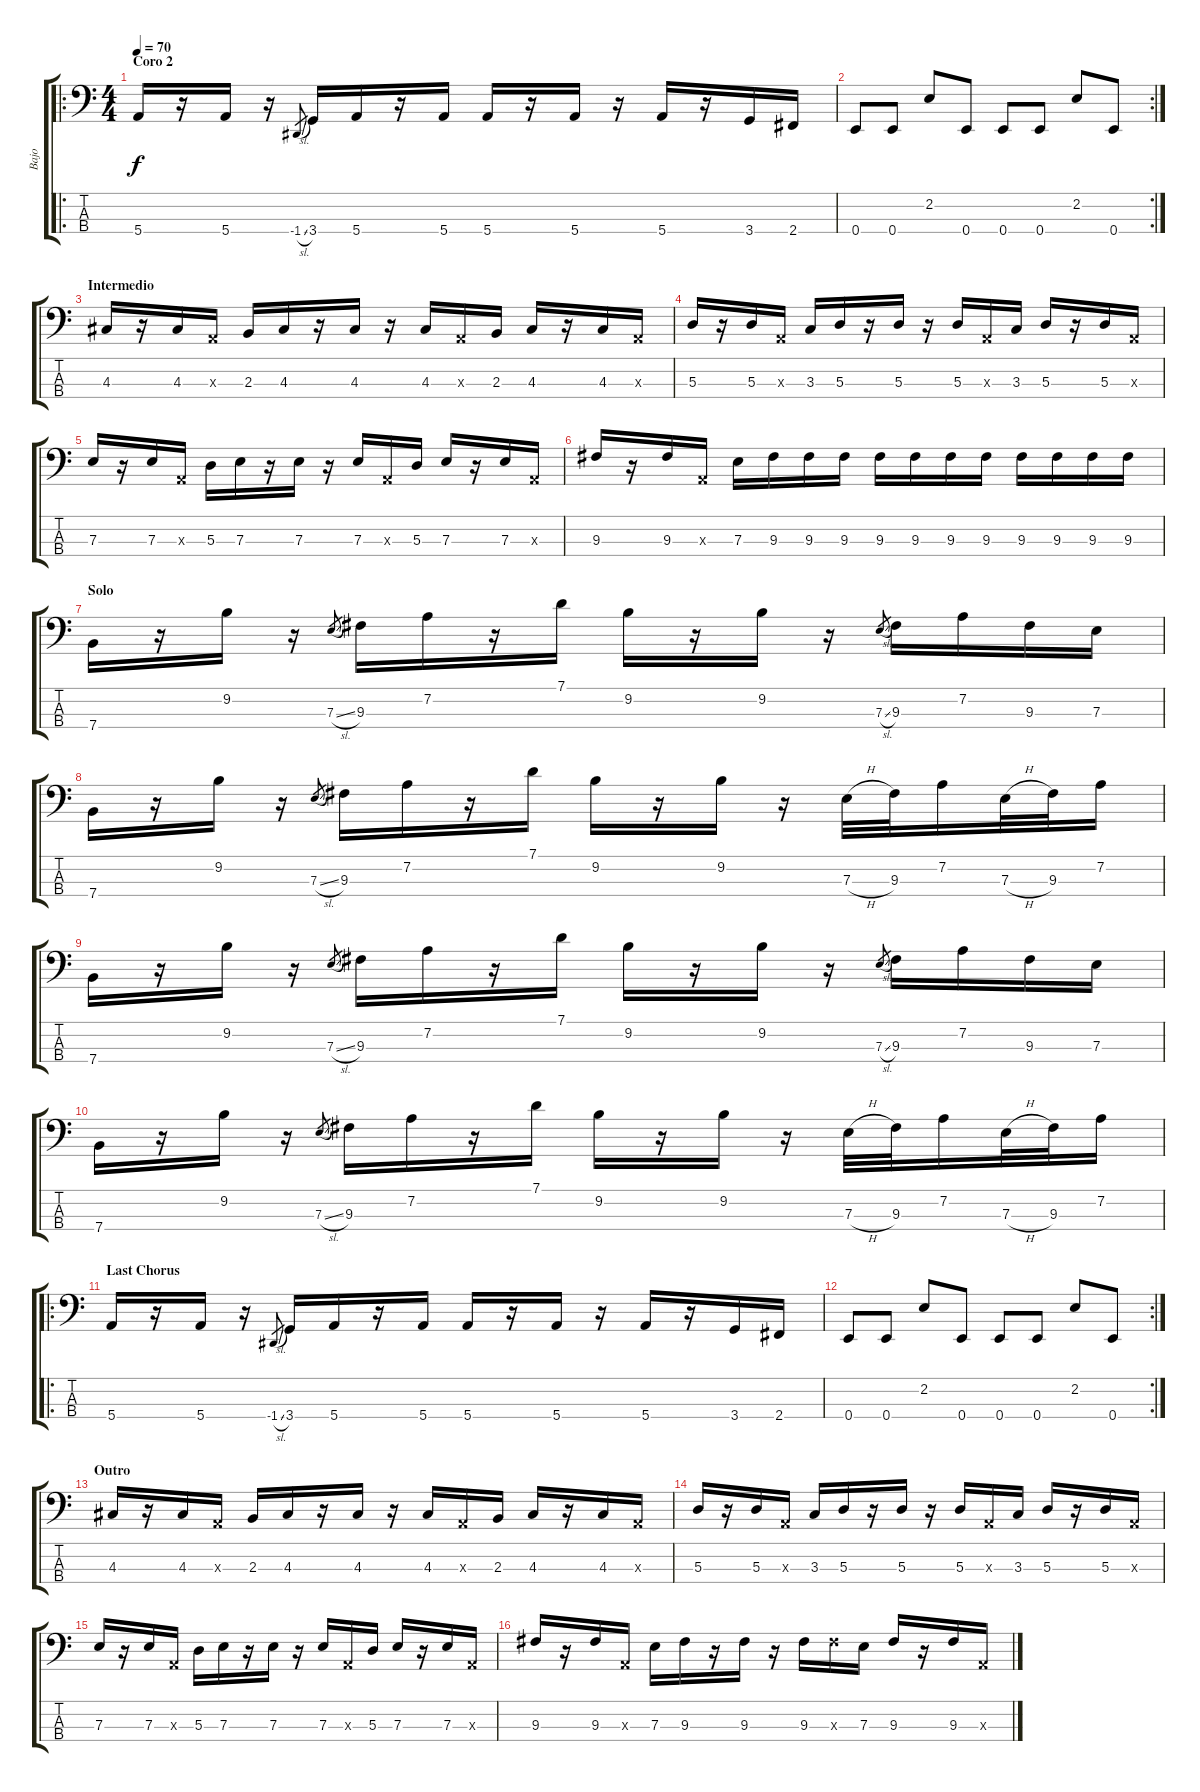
\track ("Bajo" "Bajo") {instrument electricbassfinger}
\staff {score tabs}
\tuning (G2 D2 A1 E1) {hide}
\ro
\ts (4 4)
\section ("" "Coro 2")
\tempo 70
\clef f4
\ks c
5.4.16{dy f} r.16 5.4.16 r.16 -1.4{sl}.8{gr} 3.4.16 5.4.16 r.16 5.4.16 5.4.16 r.16 5.4.16 r.16 5.4.16 r.16 3.4.16 2.4.16 |
\rc 2
0.4.8 0.4.8 2.2.8 0.4.8 0.4.8 0.4.8 2.2.8 0.4.8 |
\section ("" "Intermedio")
4.3.16 r.16 4.3.16 0.3{x}.16 2.3.16 4.3.16 r.16 4.3.16 r.16 4.3.16 0.3{x}.16 2.3.16 4.3.16 r.16 4.3.16 0.3{x}.16 |
5.3.16 r.16 5.3.16 0.3{x}.16 3.3.16 5.3.16 r.16 5.3.16 r.16 5.3.16 0.3{x}.16 3.3.16 5.3.16 r.16 5.3.16 0.3{x}.16 |
7.3.16 r.16 7.3.16 0.3{x}.16 5.3.16 7.3.16 r.16 7.3.16 r.16 7.3.16 0.3{x}.16 5.3.16 7.3.16 r.16 7.3.16 0.3{x}.16 |
9.3.16 r.16 9.3.16 0.3{x}.16 7.3.16 9.3.16 9.3.16 9.3.16 9.3.16 9.3.16 9.3.16 9.3.16 9.3.16 9.3.16 9.3.16 9.3.16 |
\section ("" "Solo")
7.4.16 r.16 9.2.16 r.16 7.3{sl}.8{gr} 9.3.16 7.2.16 r.16 7.1.16 9.2.16 r.16 9.2.16 r.16 7.3{sl}.8{gr} 9.3.16 7.2.16 9.3.16 7.3.16 |
7.4.16 r.16 9.2.16 r.16 7.3{sl}.8{gr} 9.3.16 7.2.16 r.16 7.1.16 9.2.16 r.16 9.2.16 r.16 7.3{h}.32 9.3.32 7.2.16 7.3{h}.32 9.3.32 7.2.16 |
7.4.16 r.16 9.2.16 r.16 7.3{sl}.8{gr} 9.3.16 7.2.16 r.16 7.1.16 9.2.16 r.16 9.2.16 r.16 7.3{sl}.8{gr} 9.3.16 7.2.16 9.3.16 7.3.16 |
7.4.16 r.16 9.2.16 r.16 7.3{sl}.8{gr} 9.3.16 7.2.16 r.16 7.1.16 9.2.16 r.16 9.2.16 r.16 7.3{h}.32 9.3.32 7.2.16 7.3{h}.32 9.3.32 7.2.16 |
\ro
\section ("" "Last Chorus")
5.4.16 r.16 5.4.16 r.16 -1.4{sl}.8{gr} 3.4.16 5.4.16 r.16 5.4.16 5.4.16 r.16 5.4.16 r.16 5.4.16 r.16 3.4.16 2.4.16 |
\rc 2
0.4.8 0.4.8 2.2.8 0.4.8 0.4.8 0.4.8 2.2.8 0.4.8 |
\section ("" "Outro")
4.3.16 r.16 4.3.16 0.3{x}.16 2.3.16 4.3.16 r.16 4.3.16 r.16 4.3.16 0.3{x}.16 2.3.16 4.3.16 r.16 4.3.16 0.3{x}.16 |
5.3.16 r.16 5.3.16 0.3{x}.16 3.3.16 5.3.16 r.16 5.3.16 r.16 5.3.16 0.3{x}.16 3.3.16 5.3.16 r.16 5.3.16 0.3{x}.16 |
7.3.16 r.16 7.3.16 0.3{x}.16 5.3.16 7.3.16 r.16 7.3.16 r.16 7.3.16 0.3{x}.16 5.3.16 7.3.16 r.16 7.3.16 0.3{x}.16 |
9.3.16 r.16 9.3.16 0.3{x}.16 7.3.16 9.3.16 r.16 9.3.16 r.16 9.3.16 9.3{x}.16 7.3.16 9.3.16 r.16 9.3.16 0.3{x}.16
